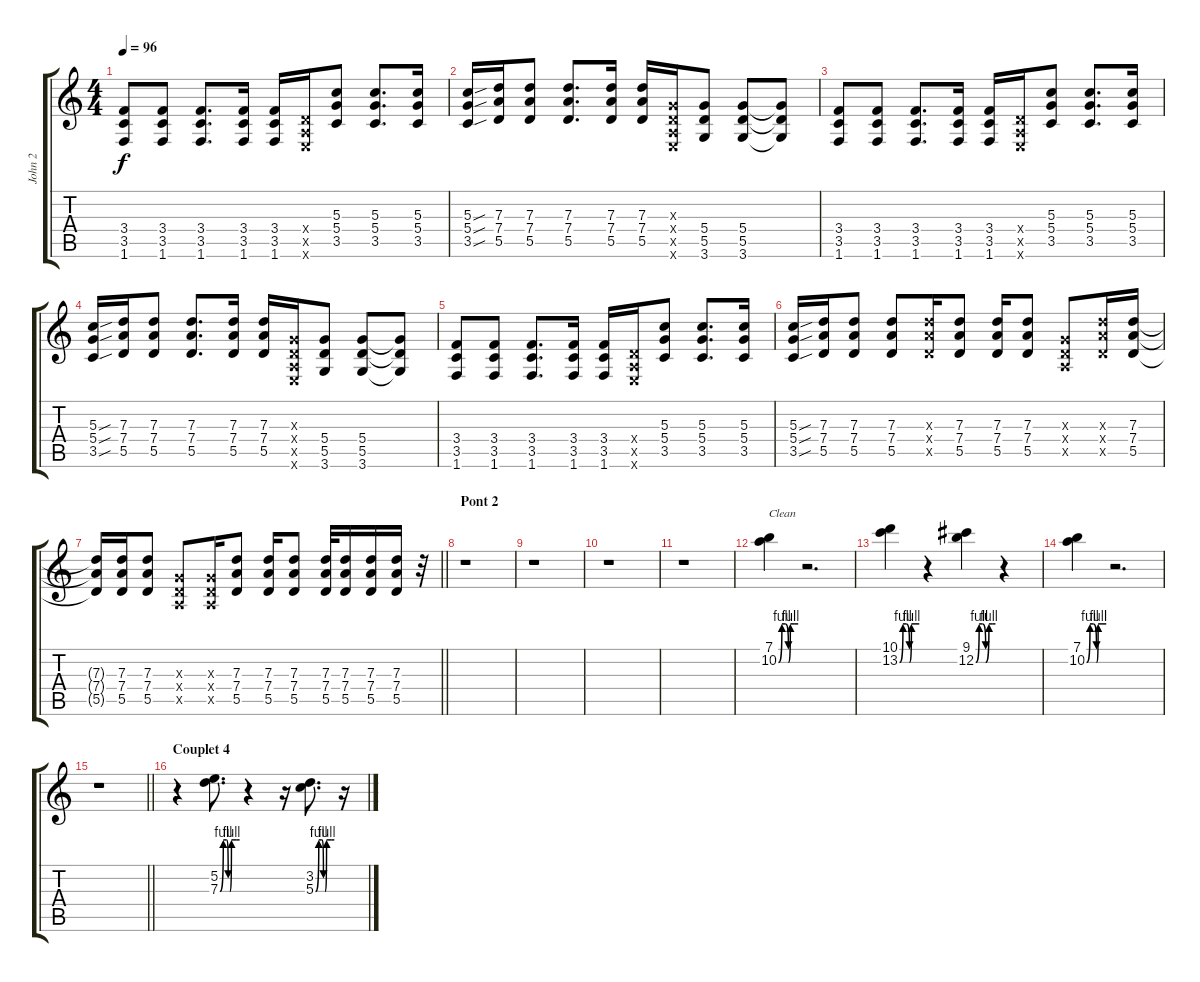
\track ("John 2" "John 2") {instrument overdrivenguitar}
\staff {score tabs}
\tuning (E4 B3 G3 D3 A2 E2) {hide}
\ts (4 4)
\tempo 96
\clef g2
\ks c
(3.4 3.5 1.6).8{dy f} (3.4 3.5 1.6).8 (3.4 3.5 1.6).8{d} (3.4 3.5 1.6).16 (3.4 3.5 1.6).16 (0.4{x} 0.5{x} 0.6{x}).16 (5.3 5.4 3.5).8 (5.3 5.4 3.5).8{d} (5.3 5.4 3.5).16 |
(5.3{sou} 5.4{sou} 3.5{sou}).16 (7.3 7.4 5.5).16 (7.3 7.4 5.5).8 (7.3 7.4 5.5).8{d} (7.3 7.4 5.5).16 (7.3 7.4 5.5).16 (0.3{x} 0.4{x} 0.5{x} 0.6{x}).16 (5.4 5.5 3.6).8 (5.4 5.5 3.6).8 (5.4{t} 5.5{t} 3.6{t}).8 |
(3.4 3.5 1.6).8 (3.4 3.5 1.6).8 (3.4 3.5 1.6).8{d} (3.4 3.5 1.6).16 (3.4 3.5 1.6).16 (0.4{x} 0.5{x} 0.6{x}).16 (5.3 5.4 3.5).8 (5.3 5.4 3.5).8{d} (5.3 5.4 3.5).16 |
(5.3{sou} 5.4{sou} 3.5{sou}).16 (7.3 7.4 5.5).16 (7.3 7.4 5.5).8 (7.3 7.4 5.5).8{d} (7.3 7.4 5.5).16 (7.3 7.4 5.5).16 (0.3{x} 0.4{x} 0.5{x} 0.6{x}).16 (5.4 5.5 3.6).8 (5.4 5.5 3.6).8 (5.4{t} 5.5{t} 3.6{t}).8 |
(3.4 3.5 1.6).8 (3.4 3.5 1.6).8 (3.4 3.5 1.6).8{d} (3.4 3.5 1.6).16 (3.4 3.5 1.6).16 (0.4{x} 0.5{x} 0.6{x}).16 (5.3 5.4 3.5).8 (5.3 5.4 3.5).8{d} (5.3 5.4 3.5).16 |
(5.3{sou} 5.4{sou} 3.5{sou}).16 (7.3 7.4 5.5).16 (7.3 7.4 5.5).8 (7.3 7.4 5.5).8 (7.3{x} 7.4{x} 5.5{x}).16 (7.3 7.4 5.5).8 (7.3 7.4 5.5).16 (7.3 7.4 5.5).8 (0.3{x} 0.4{x} 0.5{x}).8 (7.3{x} 7.4{x} 5.5{x}).16 (7.3 7.4 5.5).16 |
\barLineRight lightlight
(7.3{t} 7.4{t} 5.5{t}).16 (7.3 7.4 5.5).16 (7.3 7.4 5.5).8 (0.3{x} 0.4{x} 0.5{x}).8 (0.3{x} 0.4{x} 0.5{x}).16 (7.3 7.4 5.5).8 (7.3 7.4 5.5).16 (7.3 7.4 5.5).8 (7.3 7.4 5.5).32 (7.3 7.4 5.5).16 (7.3 7.4 5.5).16 (7.3 7.4 5.5).16 r.32 |
\section ("" "Pont 2")
r.1 |
r.1 |
r.1 |
r.1 |
(7.1 10.2{be (custom 0 0 10 4 20 4 30 0 36 4 50 4 60 4)}).4{txt "Clean" instrument electricguitarclean} r.2{d} |
(10.1 13.2{be (custom 0 0 10 4 20 4 30 0 36 4 50 4 60 4)}).4 r.4 (9.1 12.2{be (custom 0 0 10 4 20 4 30 0 40 4 50 4 60 4)}).4 r.4 |
(7.1 10.2{be (custom 0 0 10 4 20 4 30 0 35 4 50 4 60 4)}).4 r.2{d} |
\barLineRight lightlight
r.1 |
\section ("" "Couplet 4")
r.4 (5.2 7.3{be (custom 0 0 10 4 20 4 25 0 30 0 35 4 50 4 60 4)}).8{d} r.4 r.16 (3.2 5.3{be (custom 0 0 10 4 20 4 25 0 30 0 35 4 50 4 60 4)}).8{d} r.16
